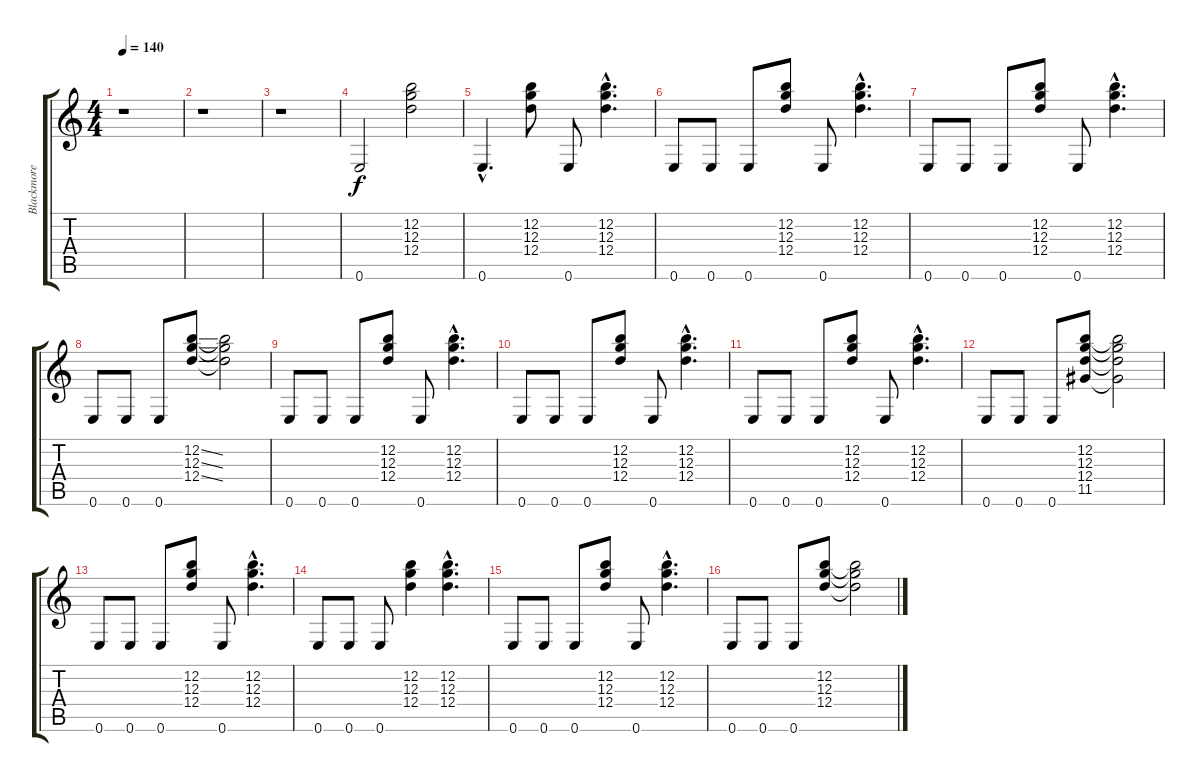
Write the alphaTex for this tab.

\track ("Blackmore" "Blackmore") {instrument distortionguitar}
\staff {score tabs}
\tuning (E4 B3 G3 D3 A2 E2) {hide}
\ts (4 4)
\tempo 140
\clef g2
\ks c
r.1{dy f} |
r.1 |
r.1 |
0.6.2{volume 10} (12.2 12.3 12.4).2 |
0.6{hac}.4{d} (12.2 12.3 12.4).8 0.6.8 (12.2{hac} 12.3{hac} 12.4{hac}).4{d} |
0.6.8 0.6.8 0.6.8 (12.2 12.3 12.4).8 0.6.8 (12.2{hac} 12.3{hac} 12.4{hac}).4{d} |
0.6.8 0.6.8 0.6.8 (12.2 12.3 12.4).8 0.6.8 (12.2{hac} 12.3{hac} 12.4{hac}).4{d} |
0.6.8 0.6.8 0.6.8 (12.2{ss} 12.3{ss} 12.4{ss}).8 (12.2{t} 12.3{t} 12.4{t}).2 |
0.6.8 0.6.8 0.6.8 (12.2 12.3 12.4).8 0.6.8 (12.2{hac} 12.3{hac} 12.4{hac}).4{d} |
0.6.8 0.6.8 0.6.8 (12.2 12.3 12.4).8 0.6.8 (12.2{hac} 12.3{hac} 12.4{hac}).4{d} |
0.6.8 0.6.8 0.6.8 (12.2 12.3 12.4).8 0.6.8 (12.2{hac} 12.3{hac} 12.4{hac}).4{d} |
0.6.8 0.6.8 0.6.8 (12.2 12.3 12.4 11.5).8 (12.2{t} 12.3{t} 12.4{t} 11.5{t}).2 |
0.6.8 0.6.8 0.6.8 (12.2 12.3 12.4).8 0.6.8 (12.2{hac} 12.3{hac} 12.4{hac}).4{d} |
0.6.8 0.6.8 0.6.8 (12.2 12.3 12.4).4 (12.2{hac} 12.3{hac} 12.4{hac}).4{d} |
0.6.8 0.6.8 0.6.8 (12.2 12.3 12.4).8 0.6.8 (12.2{hac} 12.3{hac} 12.4{hac}).4{d} |
0.6.8 0.6.8 0.6.8 (12.2 12.3 12.4).8 (12.2{t} 12.3{t} 12.4{t}).2
